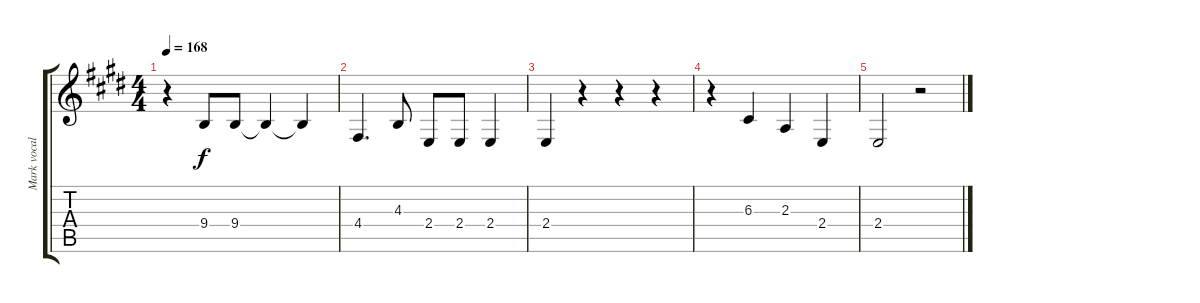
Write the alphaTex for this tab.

\track ("Mark vocals" "Mark vocal") {instrument altosax}
\staff {score tabs}
\tuning (E4 B3 G3 D3 A2 E2) {hide}
\ts (4 4)
\tempo 168
\clef g2
\ks e
r.4{dy f} 9.4.8 9.4.8 9.4{t}.4 9.4{t}.4 |
4.4.4{d} 4.3.8 2.4.8 2.4.8 2.4.4 |
2.4.4 r.4 r.4 r.4 |
r.4 6.3.4 2.3.4 2.4.4 |
2.4.2 r.2
